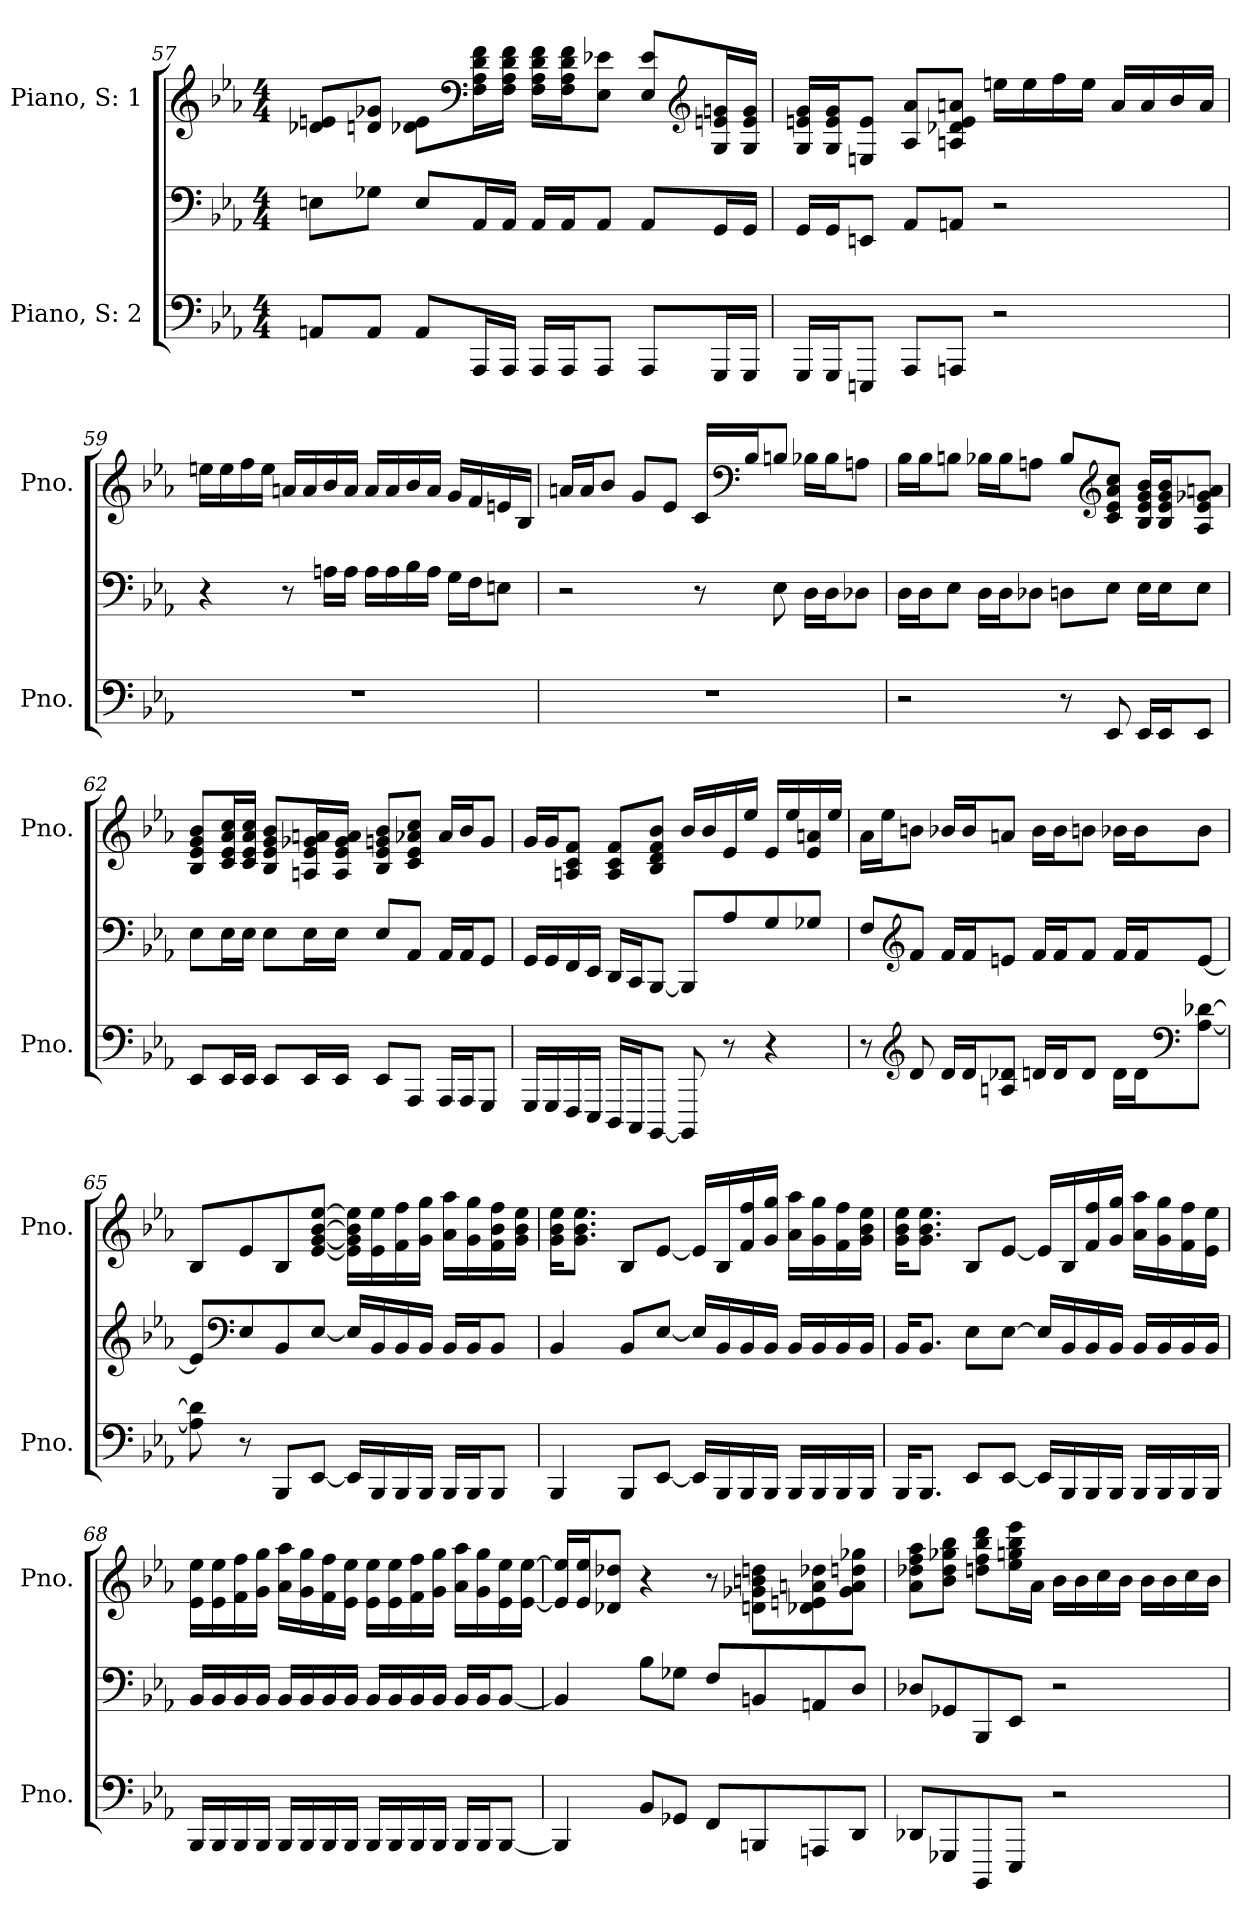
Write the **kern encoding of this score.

**kern	**kern	**kern
*part2	*part2	*part1
*staff3	*staff2	*staff1
*I"Piano, S:  2	*	*I"Piano, S:  1
*I'Pno.	*	*I'Pno.
!!LO:PB:g=z
*clefF4	*clefF4	*clefG2
*k[b-e-a-]	*k[b-e-a-]	*k[b-e-a-]
*M4/4	*M4/4	*M4/4
=57	=57	=57
8AAn/L	8En\L	8d-X/ 8en/L
8AA/J	8G-X\J	8dn/ 8g-X/J
8AA/L	8E/L	8d-X\ 8e\L
*	*	*clefF4
16AAA-/L	16AA-/L	16F\ 16A-\ 16d-\ 16f\L
16AAA-/JJ	16AA-/JJ	16F\ 16A-\ 16d-\ 16f\JJ
16AAA-/LL	16AA-/LL	16F\ 16A-\ 16d-\ 16f\LL
16AAA-/J	16AA-/J	16F\ 16A-\ 16d-\ 16f\J
8AAA-/J	8AA-/J	8E-\ 8e-X\J
8AAA-/L	8AA-/L	8E-/ 8e-/L
*	*	*clefG2
16GGG/L	16GG/L	16G/ 16en/ 16gn/L
16GGG/JJ	16GG/JJ	16G/ 16e/ 16g/JJ
=58	=58	=58
16GGG/LL	16GG/LL	16G/ 16en/ 16g/LL
16GGG/J	16GG/J	16G/ 16e/ 16g/J
8EEEn/J	8EEn/J	8En/ 8e/J
8AAA-/L	8AA-/L	8A-/ 8a-/L
8AAAn/J	8AAn/J	8An/ 8d-X/ 8e/ 8an/J
2r	2r	16een\LL
.	.	16ee\
.	.	16ff\
.	.	16ee\JJ
.	.	16a/LL
.	.	16a/
.	.	16b-/
.	.	16a/JJ
!!LO:LB:g=z
=59	=59	=59
1r	4r	16een\LL
.	.	16ee\
.	.	16ff\
.	.	16ee\JJ
.	8r	16an/LL
.	.	16a/
.	16An\LL	16b-/
.	16A\JJ	16a/JJ
.	16A\LL	16a/LL
.	16A\	16a/
.	16B-\	16b-/
.	16A\JJ	16a/JJ
.	16G\LL	16g/LL
.	16F\J	16f/
.	8En\J	16en/
.	.	16B-/JJ
=60	=60	=60
1r	2r	16an/LL
.	.	16a/J
.	.	8b-/J
.	.	8g/L
.	.	8e-/J
.	8r	16c/LL
*	*	*clefF4
.	.	16B-/J
.	8E-\	8Bn/J
.	16D\LL	16B-X\LL
.	16D\J	16B-\J
.	8D-X\J	8An\J
!!LO:LB:g=z
=61	=61	=61
2r	16D\LL	16B-\LL
.	16D\J	16B-\J
.	8E-\J	8Bn\J
.	16D\LL	16B-X\LL
.	16D\J	16B-\J
.	8D-X\J	8An\J
8r	8Dn\L	8B-/L
*	*	*clefG2
8EE-/	8E-\J	8c/ 8e-/ 8a-/ 8cc/J
16EE-/LL	16E-\LL	16B-/ 16e-/ 16g/ 16b-/LL
16EE-/J	16E-\J	16B-/ 16e-/ 16g/ 16b-/J
8EE-/J	8E-\J	8A/ 8e-/ 8g-X/ 8an/J
=62	=62	=62
8EE-/L	8E-\L	8B-/ 8e-/ 8g/ 8b-/L
16EE-/L	16E-\L	16c/ 16e-/ 16a-/ 16cc/L
16EE-/JJ	16E-\JJ	16c/ 16e-/ 16a-/ 16cc/JJ
8EE-/L	8E-\L	8B-/ 8e-/ 8g/ 8b-/L
16EE-/L	16E-\L	16An/ 16e-/ 16g-X/ 16an/L
16EE-/JJ	16E-\JJ	16A/ 16e-/ 16g-/ 16a/JJ
8EE-/L	8E-/L	8B-/ 8e-/ 8gn/ 8b-/L
8AAA-/J	8AA-/J	8c/ 8e-/ 8a-X/ 8cc/J
16AAA-/LL	16AA-/LL	16a-/LL
16AAA-/J	16AA-/J	16b-/J
8GGG/J	8GG/J	8g/J
!!LO:LB:g=z
=63	=63	=63
16GGG/LL	16GG/LL	16g/LL
16GGG/	16GG/	16g/J
16FFF/	16FF/	8An/ 8c/ 8f/J
16EEE-/JJ	16EE-/JJ	.
16DDD/LL	16DD/LL	8A/ 8c/ 8f/L
16CCC/J	16CC/J	.
[8BBBB-/J	[8BBB-/J	8B-/ 8d/ 8f/ 8b-/J
8BBBB-/]	8BBB-/L]	16b-/LL
.	.	16b-/
8r	8A-/	16e-/
.	.	16ee-/JJ
4r	8G/	16e-/LL
.	.	16ee-/
.	8G-X/J	16e-/ 16an/
.	.	16ee-/JJ
=64	=64	=64
8r	8F/L	16a-\LL
.	.	16ee-\J
*clefG2	*clefG2	*
8d/	8f/J	8bn\J
16d/LL	16f/LL	16b-X/LL
16d/J	16f/J	16b-/J
8An/ 8d-X/J	8en/J	8an/J
16dn/LL	16f/LL	16b-\LL
16d/J	16f/J	16b-\J
8d/J	8f/J	8bn\J
16d\LL	16f/LL	16b-X\LL
16d\J	16f/J	16b-\J
*clefF4	*	*
[8A\ [8d-X\J	[8e/J	8b-\J
!!LO:PB:g=z
=65	=65	=65
8A\] 8d-\]	8e/L]	8B-/L
*	*clefF4	*
8r	8E-/	8e-/
8BBB-/L	8BB-/	8B-/
[8EE-/J	[8E-/J	[8e-/ [8g/ [8b-/ [8ee-/J
16EE-/LL]	16E-/LL]	16e-\] 16g\] 16b-\] 16ee-\]LL
16BBB-/	16BB-/	16e-\ 16ee-\
16BBB-/	16BB-/	16f\ 16ff\
16BBB-/JJ	16BB-/JJ	16g\ 16gg\JJ
16BBB-/LL	16BB-/LL	16a-\ 16aa-\LL
16BBB-/J	16BB-/J	16g\ 16gg\
8BBB-/J	8BB-/J	16f\ 16b-\ 16ff\
.	.	16g\ 16b-\ 16ee-\JJ
=66	=66	=66
4BBB-/	4BB-/	16g\ 16b-\ 16ee-\KL
.	.	8.g\ 8.b-\ 8.ee-\J
8BBB-/L	8BB-/L	8B-/L
[8EE-/J	[8E-/J	[8e-/J
16EE-/LL]	16E-/LL]	16e-/LL]
16BBB-/	16BB-/	16B-/
16BBB-/	16BB-/	16f/ 16ff/
16BBB-/JJ	16BB-/JJ	16g/ 16gg/JJ
16BBB-/LL	16BB-/LL	16a-\ 16aa-\LL
16BBB-/	16BB-/	16g\ 16gg\
16BBB-/	16BB-/	16f\ 16ff\
16BBB-/JJ	16BB-/JJ	16g\ 16b-\ 16ee-\JJ
!!LO:LB:g=z
=67	=67	=67
16BBB-/KL	16BB-/KL	16g\ 16b-\ 16ee-\KL
8.BBB-/J	8.BB-/J	8.g\ 8.b-\ 8.ee-\J
8EE-/L	8E-\L	8B-/L
[8EE-/J	[8E-\J	[8e-/J
16EE-/LL]	16E-/LL]	16e-/LL]
16BBB-/	16BB-/	16B-/
16BBB-/	16BB-/	16f/ 16ff/
16BBB-/JJ	16BB-/JJ	16g/ 16gg/JJ
16BBB-/LL	16BB-/LL	16a-\ 16aa-\LL
16BBB-/	16BB-/	16g\ 16gg\
16BBB-/	16BB-/	16f\ 16ff\
16BBB-/JJ	16BB-/JJ	16e-\ 16ee-\JJ
=68	=68	=68
16BBB-/LL	16BB-/LL	16e-\ 16ee-\LL
16BBB-/	16BB-/	16e-\ 16ee-\
16BBB-/	16BB-/	16f\ 16ff\
16BBB-/JJ	16BB-/JJ	16g\ 16gg\JJ
16BBB-/LL	16BB-/LL	16a-\ 16aa-\LL
16BBB-/	16BB-/	16g\ 16gg\
16BBB-/	16BB-/	16f\ 16ff\
16BBB-/JJ	16BB-/JJ	16e-\ 16ee-\JJ
16BBB-/LL	16BB-/LL	16e-\ 16ee-\LL
16BBB-/	16BB-/	16e-\ 16ee-\
16BBB-/	16BB-/	16f\ 16ff\
16BBB-/JJ	16BB-/JJ	16g\ 16gg\JJ
16BBB-/LL	16BB-/LL	16a-\ 16aa-\LL
16BBB-/J	16BB-/J	16g\ 16gg\
[8BBB-/J	[8BB-/J	16e-\ 16ee-\
.	.	[16e-\ [16ee-\JJ
!!LO:LB:g=z
=69	=69	=69
4BBB-/]	4BB-/]	16e-/] 16ee-/]LL
.	.	16e-/ 16ee-/J
.	.	8d-X/ 8dd-X/J
8BB-/L	8B-\L	4r
8GG-X/J	8G-X\J	.
8FF/L	8F/L	8r
8BBBn/	8BBn/	8dn\ 8g-X\ 8bn\ 8ddn\L
8AAAn/	8AAn/	8d-X\ 8en\ 8an\ 8dd-X\
8DD/J	8D/J	8g-\ 8a\ 8ddn\ 8gg-X\J
=70	=70	=70
8DD-X/L	8D-X/L	8a-\ 8dd-X\ 8ff\ 8aa-\L
8GGG-X/	8GG-X/	8b-\ 8dd-\ 8gg-X\ 8bb-\J
8BBBB-/	8BBB-/	8ddn\ 8ff\ 8bb-\ 8ddd\L
8EEE-/J	8EE-/J	16ee-\ 16ggn\ 16bb-\ 16eee-\L
.	.	16a-\JJ
2r	2r	16b-\LL
.	.	16b-\
.	.	16cc\
.	.	16b-\JJ
.	.	16b-\LL
.	.	16b-\
.	.	16cc\
.	.	16b-\JJ
=	=	=
*-	*-	*-
